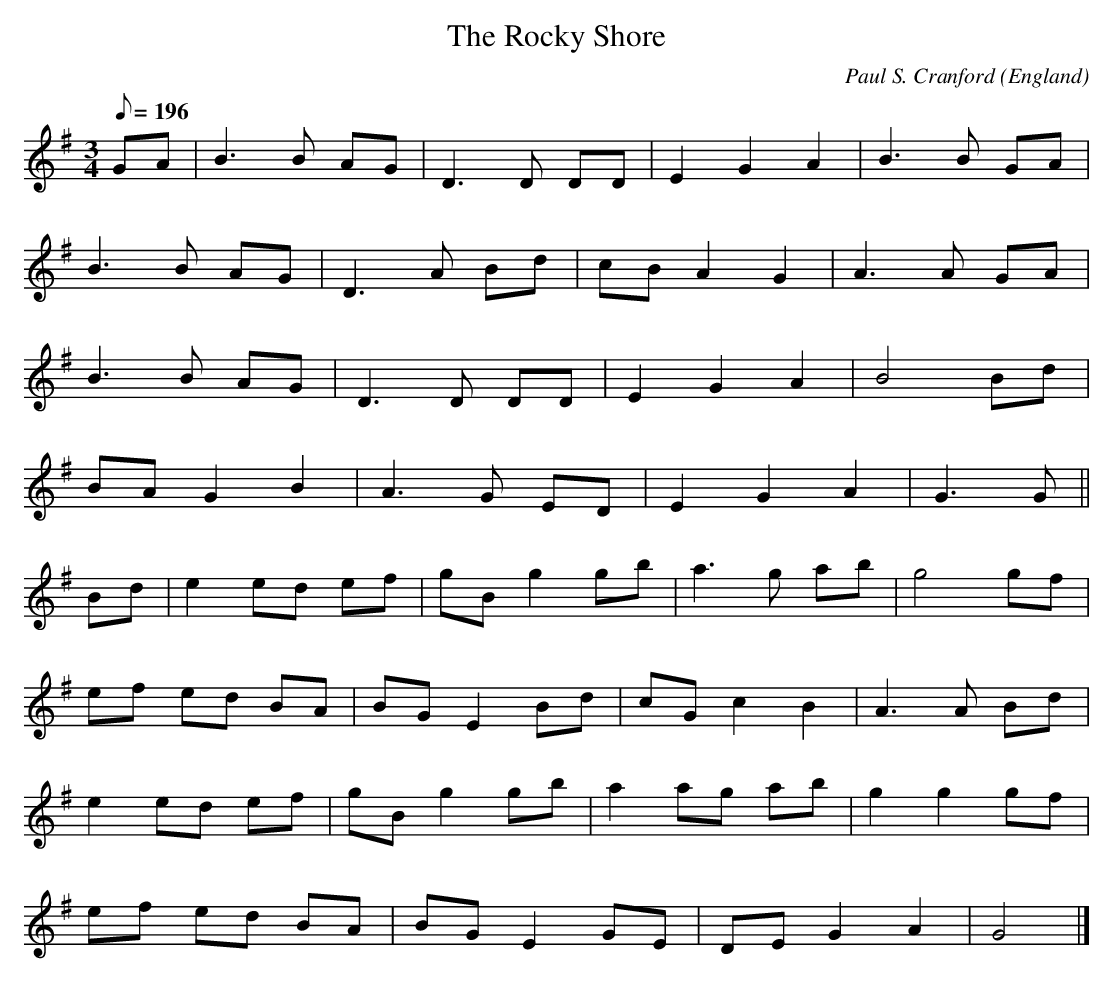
X:1
T:The Rocky Shore
C:Paul S. Cranford
O:England
L:1/8
Q:196
M:3/4
K:G
GA|B3 B AG|D3 D DD|E2 G2 A2|B3 B GA|
B3 B AG|D3 A Bd|cB A2 G2|A3 A GA|
B3 B AG|D3 D DD|E2 G2 A2|B4Bd|
BA G2 B2|A3 G ED|E2 G2 A2|G3 G||
Bd|e2 ed ef|gB g2 gb|a3 g ab|g4 gf|
ef ed BA|BG E2 Bd|cG c2 B2|A3 A Bd|
e2 ed ef|gB g2 gb|a2 ag ab|g2 g2 gf|
ef ed BA|BG E2 GE|DE G2 A2|G4|]
